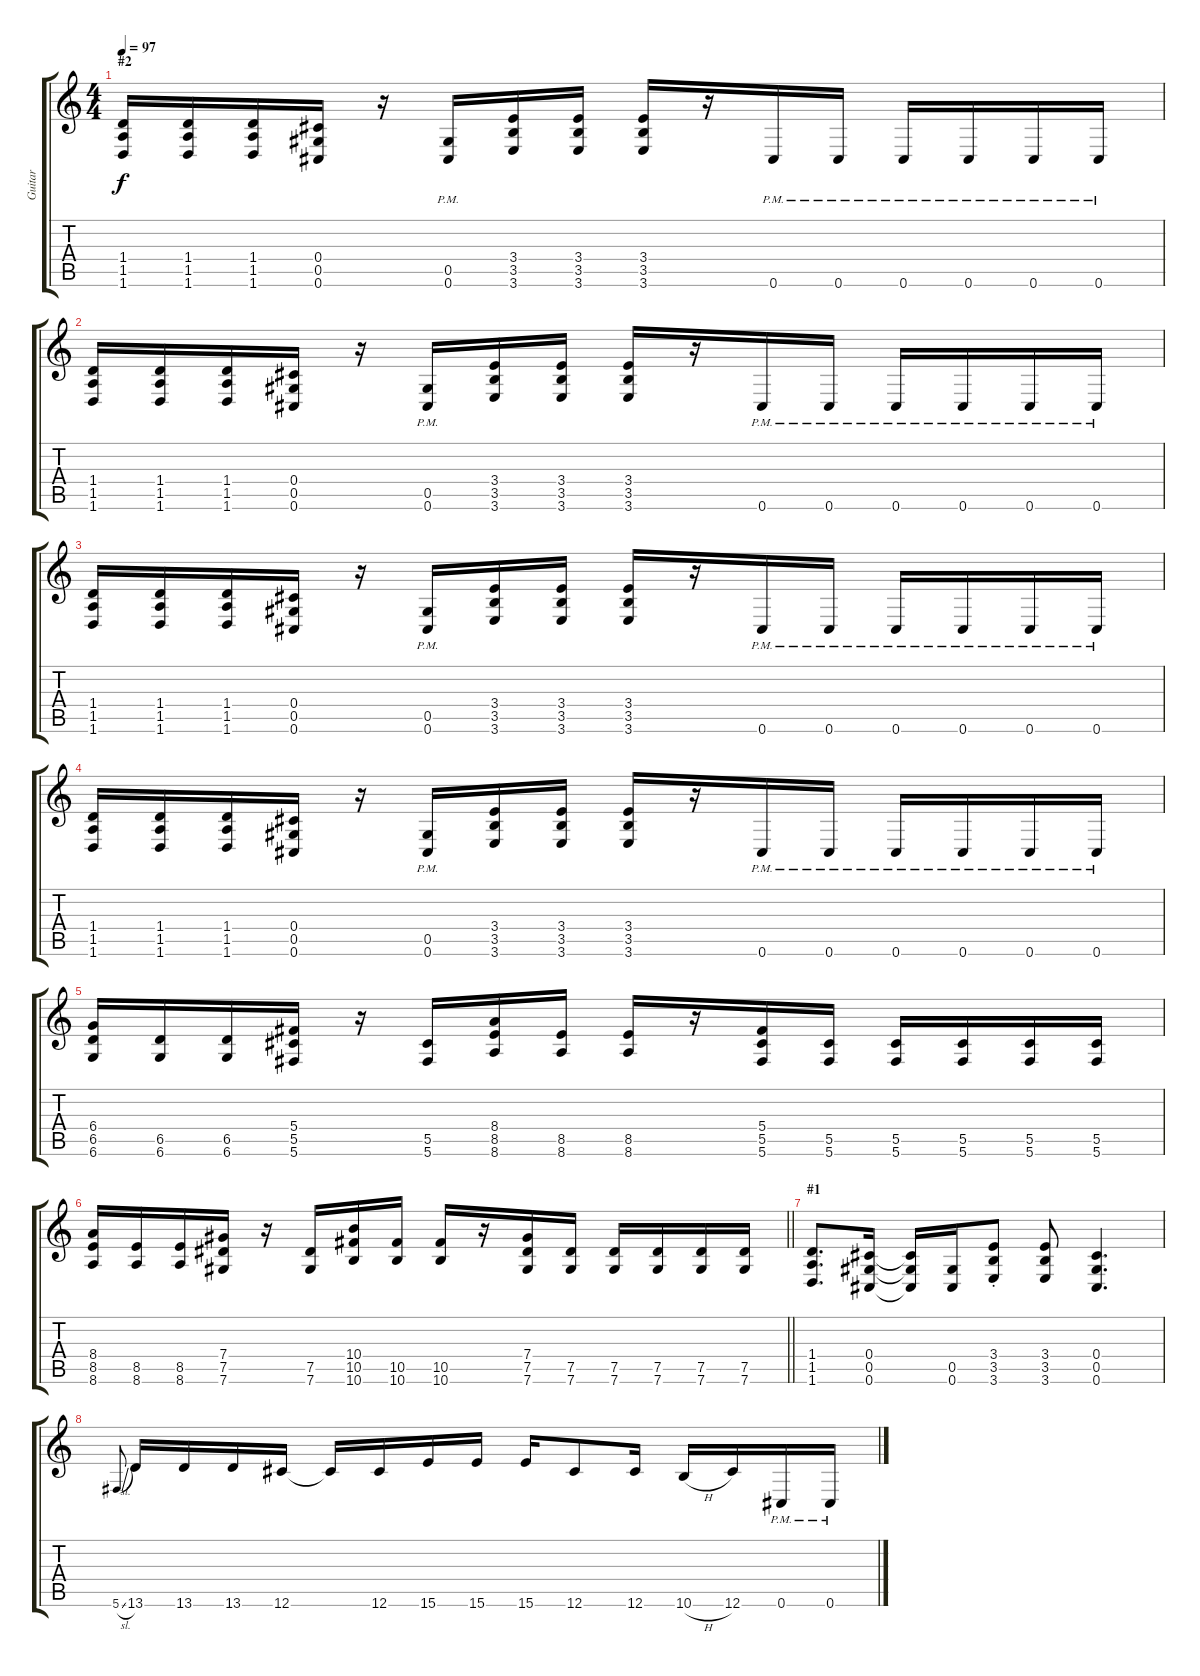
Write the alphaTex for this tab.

\track ("Guitar" "Guitar") {instrument distortionguitar}
\staff {score tabs}
\tuning (Eb4 Bb3 Gb3 Db3 Ab2 Db2) {hide}
\ts (4 4)
\section ("" "#2")
\tempo 97
\clef g2
\ks c
(1.4 1.5 1.6).16{dy f volume 13} (1.4 1.5 1.6).16 (1.4 1.5 1.6).16 (0.4 0.5 0.6).16 r.16 (0.5{pm} 0.6{pm}).16 (3.4 3.5 3.6).16 (3.4 3.5 3.6).16 (3.4 3.5 3.6).16 r.16 0.6{pm}.16 0.6{pm}.16 0.6{pm}.16 0.6{pm}.16 0.6{pm}.16 0.6{pm}.16 |
(1.4 1.5 1.6).16 (1.4 1.5 1.6).16 (1.4 1.5 1.6).16 (0.4 0.5 0.6).16 r.16 (0.5{pm} 0.6{pm}).16 (3.4 3.5 3.6).16 (3.4 3.5 3.6).16 (3.4 3.5 3.6).16 r.16 0.6{pm}.16 0.6{pm}.16 0.6{pm}.16 0.6{pm}.16 0.6{pm}.16 0.6{pm}.16 |
(1.4 1.5 1.6).16 (1.4 1.5 1.6).16 (1.4 1.5 1.6).16 (0.4 0.5 0.6).16 r.16 (0.5{pm} 0.6{pm}).16 (3.4 3.5 3.6).16 (3.4 3.5 3.6).16 (3.4 3.5 3.6).16 r.16 0.6{pm}.16 0.6{pm}.16 0.6{pm}.16 0.6{pm}.16 0.6{pm}.16 0.6{pm}.16 |
(1.4 1.5 1.6).16 (1.4 1.5 1.6).16 (1.4 1.5 1.6).16 (0.4 0.5 0.6).16 r.16 (0.5{pm} 0.6{pm}).16 (3.4 3.5 3.6).16 (3.4 3.5 3.6).16 (3.4 3.5 3.6).16 r.16 0.6{pm}.16 0.6{pm}.16 0.6{pm}.16 0.6{pm}.16 0.6{pm}.16 0.6{pm}.16 |
(6.4 6.5 6.6).16 (6.5 6.6).16 (6.5 6.6).16 (5.4 5.5 5.6).16 r.16 (5.5 5.6).16 (8.4 8.5 8.6).16 (8.5 8.6).16 (8.5 8.6).16 r.16 (5.4 5.5 5.6).16 (5.5 5.6).16 (5.5 5.6).16 (5.5 5.6).16 (5.5 5.6).16 (5.5 5.6).16 |
\barLineRight lightlight
(8.4 8.5 8.6).16 (8.5 8.6).16 (8.5 8.6).16 (7.4 7.5 7.6).16 r.16 (7.5 7.6).16 (10.4 10.5 10.6).16 (10.5 10.6).16 (10.5 10.6).16 r.16 (7.4 7.5 7.6).16 (7.5 7.6).16 (7.5 7.6).16 (7.5 7.6).16 (7.5 7.6).16 (7.5 7.6).16 |
\section ("" "#1")
(1.4 1.5 1.6).8{d} (0.4 0.5 0.6).16 (0.4{t} 0.5{t} 0.6{t}).16 (0.5 0.6).16 (3.4{st} 3.5{st} 3.6{st}).8 (3.4 3.5 3.6).8 (0.4 0.5 0.6).4{d} |
5.6{sl}.8{gr onbeat} 13.6.16{volume 14 instrument distortionguitar} 13.6.16 13.6.16 12.6.16 12.6{t}.16 12.6.16 15.6.16 15.6.16 15.6.16 12.6.8 12.6.16 10.6{h}.16 12.6.16 0.6{pm}.16 0.6{pm}.16
